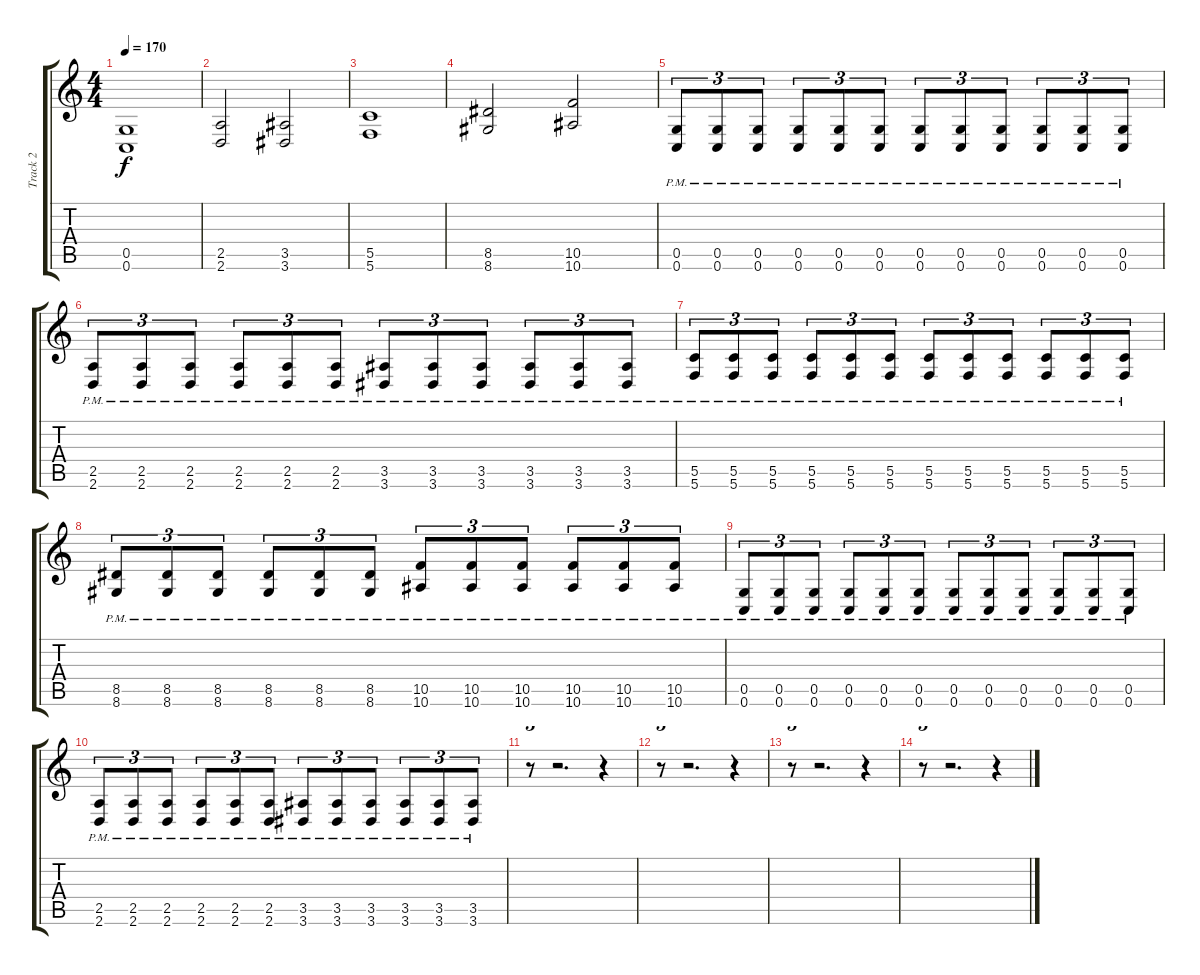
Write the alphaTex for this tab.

\track ("Track 2" "Track 2") {instrument distortionguitar}
\staff {score tabs}
\tuning (D4 A3 F3 C3 G2 C2) {hide}
\ts (4 4)
\tempo 170
\clef g2
\ks c
(0.5 0.6).1{dy f} |
(2.5 2.6).2 (3.5 3.6).2 |
(5.5 5.6).1 |
(8.5 8.6).2 (10.5 10.6).2 |
(0.5{pm} 0.6{pm}).8{tu (3 2)} (0.5{pm} 0.6{pm}).8{tu (3 2)} (0.5{pm} 0.6{pm}).8{tu (3 2)} (0.5{pm} 0.6{pm}).8{tu (3 2)} (0.5{pm} 0.6{pm}).8{tu (3 2)} (0.5{pm} 0.6{pm}).8{tu (3 2)} (0.5{pm} 0.6{pm}).8{tu (3 2)} (0.5{pm} 0.6{pm}).8{tu (3 2)} (0.5{pm} 0.6{pm}).8{tu (3 2)} (0.5{pm} 0.6{pm}).8{tu (3 2)} (0.5{pm} 0.6{pm}).8{tu (3 2)} (0.5{pm} 0.6{pm}).8{tu (3 2)} |
(2.5{pm} 2.6{pm}).8{tu (3 2)} (2.5{pm} 2.6{pm}).8{tu (3 2)} (2.5{pm} 2.6{pm}).8{tu (3 2)} (2.5{pm} 2.6{pm}).8{tu (3 2)} (2.5{pm} 2.6{pm}).8{tu (3 2)} (2.5{pm} 2.6{pm}).8{tu (3 2)} (3.5{pm} 3.6{pm}).8{tu (3 2)} (3.5{pm} 3.6{pm}).8{tu (3 2)} (3.5{pm} 3.6{pm}).8{tu (3 2)} (3.5{pm} 3.6{pm}).8{tu (3 2)} (3.5{pm} 3.6{pm}).8{tu (3 2)} (3.5{pm} 3.6{pm}).8{tu (3 2)} |
(5.5{pm} 5.6{pm}).8{tu (3 2)} (5.5{pm} 5.6{pm}).8{tu (3 2)} (5.5{pm} 5.6{pm}).8{tu (3 2)} (5.5{pm} 5.6{pm}).8{tu (3 2)} (5.5{pm} 5.6{pm}).8{tu (3 2)} (5.5{pm} 5.6{pm}).8{tu (3 2)} (5.5{pm} 5.6{pm}).8{tu (3 2)} (5.5{pm} 5.6{pm}).8{tu (3 2)} (5.5{pm} 5.6{pm}).8{tu (3 2)} (5.5{pm} 5.6{pm}).8{tu (3 2)} (5.5{pm} 5.6{pm}).8{tu (3 2)} (5.5{pm} 5.6{pm}).8{tu (3 2)} |
(8.5{pm} 8.6{pm}).8{tu (3 2)} (8.5{pm} 8.6{pm}).8{tu (3 2)} (8.5{pm} 8.6{pm}).8{tu (3 2)} (8.5{pm} 8.6{pm}).8{tu (3 2)} (8.5{pm} 8.6{pm}).8{tu (3 2)} (8.5{pm} 8.6{pm}).8{tu (3 2)} (10.5{pm} 10.6{pm}).8{tu (3 2)} (10.5{pm} 10.6{pm}).8{tu (3 2)} (10.5{pm} 10.6{pm}).8{tu (3 2)} (10.5{pm} 10.6{pm}).8{tu (3 2)} (10.5{pm} 10.6{pm}).8{tu (3 2)} (10.5{pm} 10.6{pm}).8{tu (3 2)} |
(0.5{pm} 0.6{pm}).8{tu (3 2)} (0.5{pm} 0.6{pm}).8{tu (3 2)} (0.5{pm} 0.6{pm}).8{tu (3 2)} (0.5{pm} 0.6{pm}).8{tu (3 2)} (0.5{pm} 0.6{pm}).8{tu (3 2)} (0.5{pm} 0.6{pm}).8{tu (3 2)} (0.5{pm} 0.6{pm}).8{tu (3 2)} (0.5{pm} 0.6{pm}).8{tu (3 2)} (0.5{pm} 0.6{pm}).8{tu (3 2)} (0.5{pm} 0.6{pm}).8{tu (3 2)} (0.5{pm} 0.6{pm}).8{tu (3 2)} (0.5{pm} 0.6{pm}).8{tu (3 2)} |
(2.5{pm} 2.6{pm}).8{tu (3 2)} (2.5{pm} 2.6{pm}).8{tu (3 2)} (2.5{pm} 2.6{pm}).8{tu (3 2)} (2.5{pm} 2.6{pm}).8{tu (3 2)} (2.5{pm} 2.6{pm}).8{tu (3 2)} (2.5{pm} 2.6{pm}).8{tu (3 2)} (3.5{pm} 3.6{pm}).8{tu (3 2)} (3.5{pm} 3.6{pm}).8{tu (3 2)} (3.5{pm} 3.6{pm}).8{tu (3 2)} (3.5{pm} 3.6{pm}).8{tu (3 2)} (3.5{pm} 3.6{pm}).8{tu (3 2)} (3.5{pm} 3.6{pm}).8{tu (3 2)} |
r.8{tu (3 2)} r.2{d} r.4{tu (3 2)} |
r.8{tu (3 2)} r.2{d} r.4{tu (3 2)} |
r.8{tu (3 2)} r.2{d} r.4{tu (3 2)} |
r.8{tu (3 2)} r.2{d} r.4{tu (3 2)}
